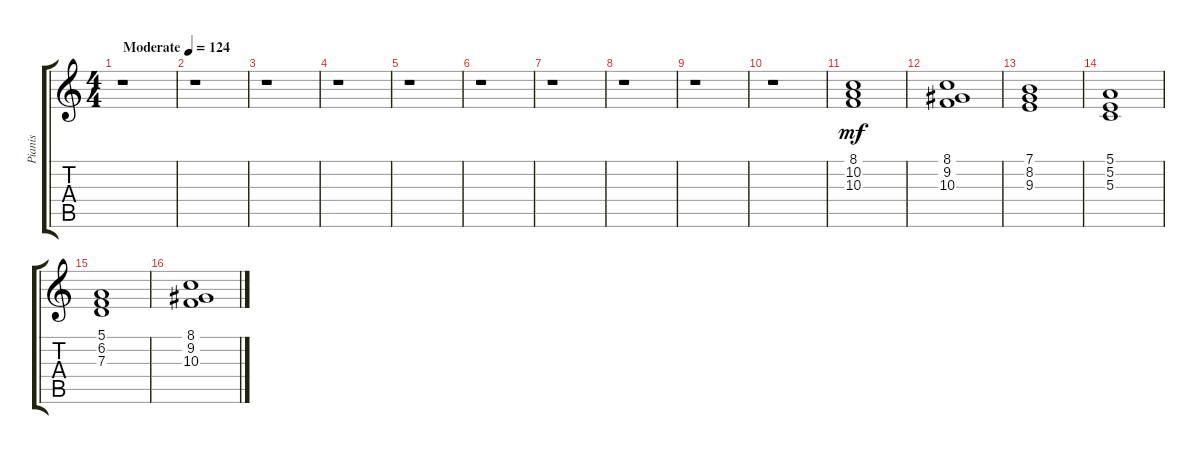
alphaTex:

\track ("Pianis" "Pianis") {instrument electricpiano1}
\staff {score tabs}
\tuning (E4 B3 G3 D3 A2 E2) {hide}
\ts (4 4)
\tempo (124 "Moderate")
\clef g2
\ks c
r.1{dy mf instrument electricpiano1} |
r.1 |
r.1 |
r.1 |
r.1 |
r.1 |
r.1 |
r.1 |
r.1 |
r.1 |
(8.1 10.2 10.3).1 |
(8.1 9.2 10.3).1 |
(7.1 8.2 9.3).1 |
(5.1 5.2 5.3).1 |
(5.1 6.2 7.3).1 |
(8.1 9.2 10.3).1
